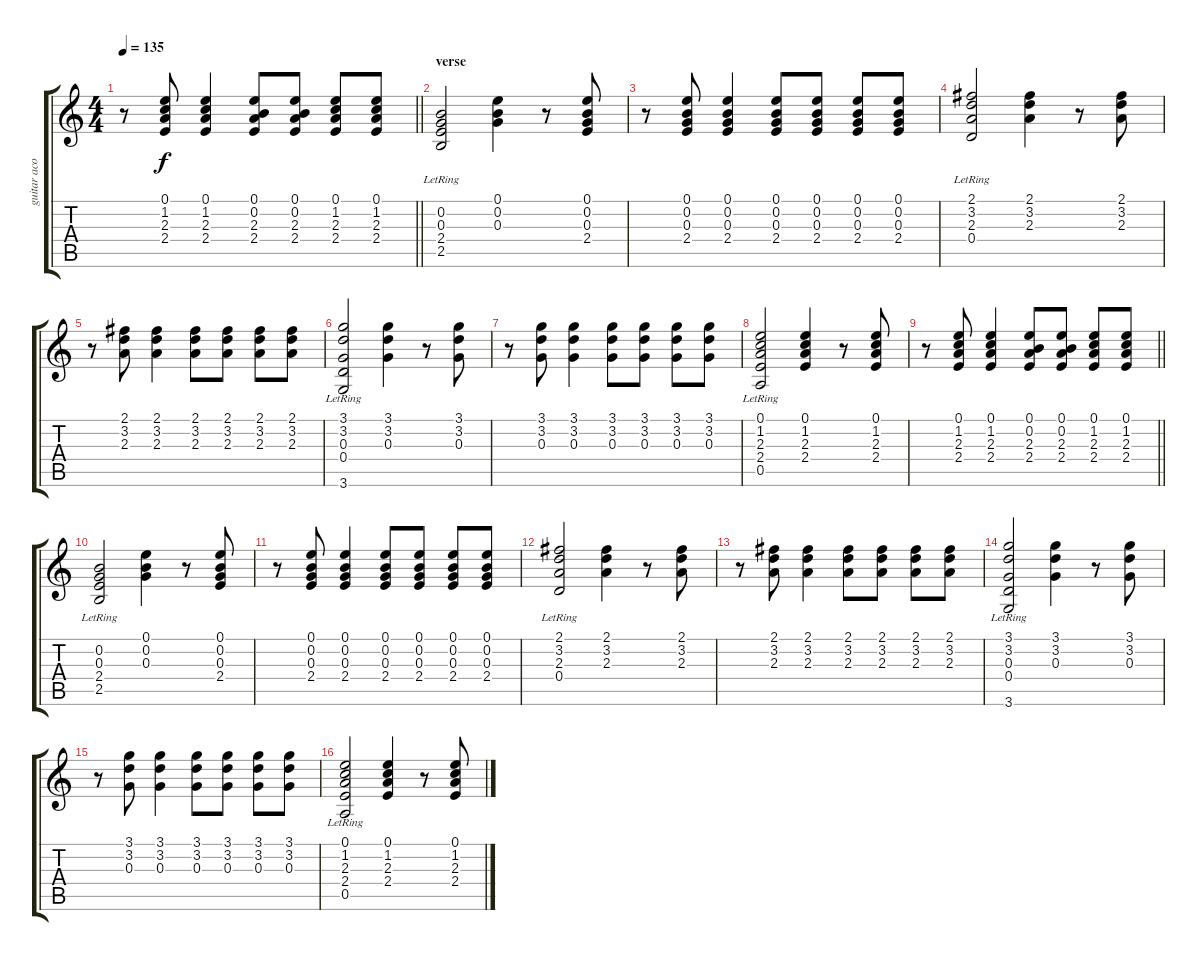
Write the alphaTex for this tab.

\track ("guitar acoustic (aril)" "guitar aco") {instrument acousticguitarsteel}
\staff {score tabs}
\tuning (E4 B3 G3 D3 A2 E2) {hide}
\ts (4 4)
\tempo 135
\clef g2
\barLineRight lightlight
\ks c
r.8{dy f} (0.1 1.2 2.3 2.4).8 (0.1 1.2 2.3 2.4).4 (0.1 0.2 2.3 2.4).8 (0.1 0.2 2.3 2.4).8 (0.1 1.2 2.3 2.4).8 (0.1 1.2 2.3 2.4).8 |
\section ("" "verse")
(0.2{lr} 0.3 2.4 2.5).2 (0.1 0.2 0.3).4 r.8 (0.1 0.2 0.3 2.4).8 |
r.8 (0.1 0.2 0.3 2.4).8 (0.1 0.2 0.3 2.4).4 (0.1 0.2 0.3 2.4).8 (0.1 0.2 0.3 2.4).8 (0.1 0.2 0.3 2.4).8 (0.1 0.2 0.3 2.4).8 |
(2.1 3.2 2.3{lr} 0.4).2 (2.1 3.2 2.3).4 r.8 (2.1 3.2 2.3).8 |
r.8 (2.1 3.2 2.3).8 (2.1 3.2 2.3).4 (2.1 3.2 2.3).8 (2.1 3.2 2.3).8 (2.1 3.2 2.3).8 (2.1 3.2 2.3).8 |
(3.1 3.2 0.3{lr} 0.4 3.6).2 (3.1 3.2 0.3).4 r.8 (3.1 3.2 0.3).8 |
r.8 (3.1 3.2 0.3).8 (3.1 3.2 0.3).4 (3.1 3.2 0.3).8 (3.1 3.2 0.3).8 (3.1 3.2 0.3).8 (3.1 3.2 0.3).8 |
(0.1{lr} 1.2 2.3 2.4 0.5).2 (0.1 1.2 2.3 2.4).4 r.8 (0.1 1.2 2.3 2.4).8 |
\barLineRight lightlight
r.8 (0.1 1.2 2.3 2.4).8 (0.1 1.2 2.3 2.4).4 (0.1 0.2 2.3 2.4).8 (0.1 0.2 2.3 2.4).8 (0.1 1.2 2.3 2.4).8 (0.1 1.2 2.3 2.4).8 |
(0.2{lr} 0.3 2.4 2.5).2 (0.1 0.2 0.3).4 r.8 (0.1 0.2 0.3 2.4).8 |
r.8 (0.1 0.2 0.3 2.4).8 (0.1 0.2 0.3 2.4).4 (0.1 0.2 0.3 2.4).8 (0.1 0.2 0.3 2.4).8 (0.1 0.2 0.3 2.4).8 (0.1 0.2 0.3 2.4).8 |
(2.1 3.2 2.3{lr} 0.4).2 (2.1 3.2 2.3).4 r.8 (2.1 3.2 2.3).8 |
r.8 (2.1 3.2 2.3).8 (2.1 3.2 2.3).4 (2.1 3.2 2.3).8 (2.1 3.2 2.3).8 (2.1 3.2 2.3).8 (2.1 3.2 2.3).8 |
(3.1 3.2 0.3{lr} 0.4 3.6).2 (3.1 3.2 0.3).4 r.8 (3.1 3.2 0.3).8 |
r.8 (3.1 3.2 0.3).8 (3.1 3.2 0.3).4 (3.1 3.2 0.3).8 (3.1 3.2 0.3).8 (3.1 3.2 0.3).8 (3.1 3.2 0.3).8 |
(0.1{lr} 1.2 2.3 2.4 0.5).2 (0.1 1.2 2.3 2.4).4 r.8 (0.1 1.2 2.3 2.4).8
